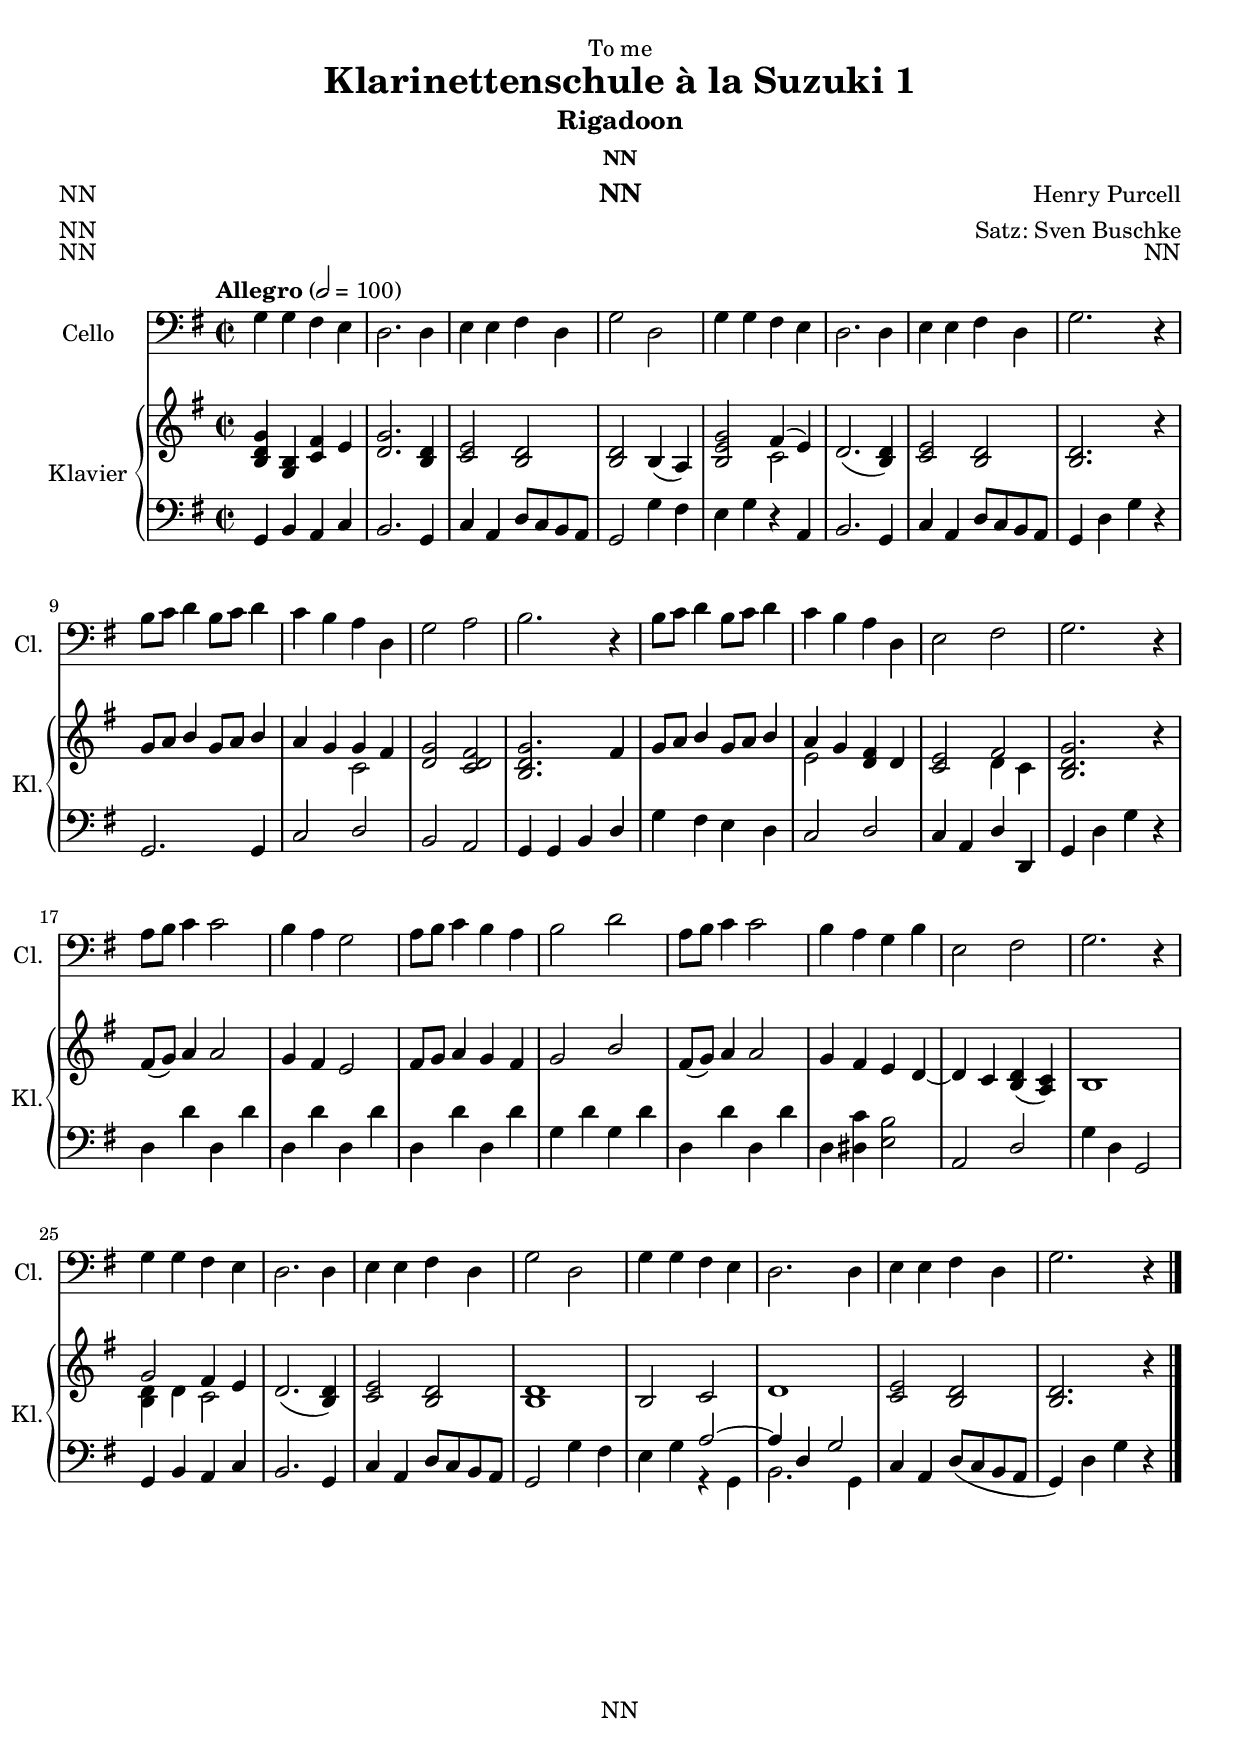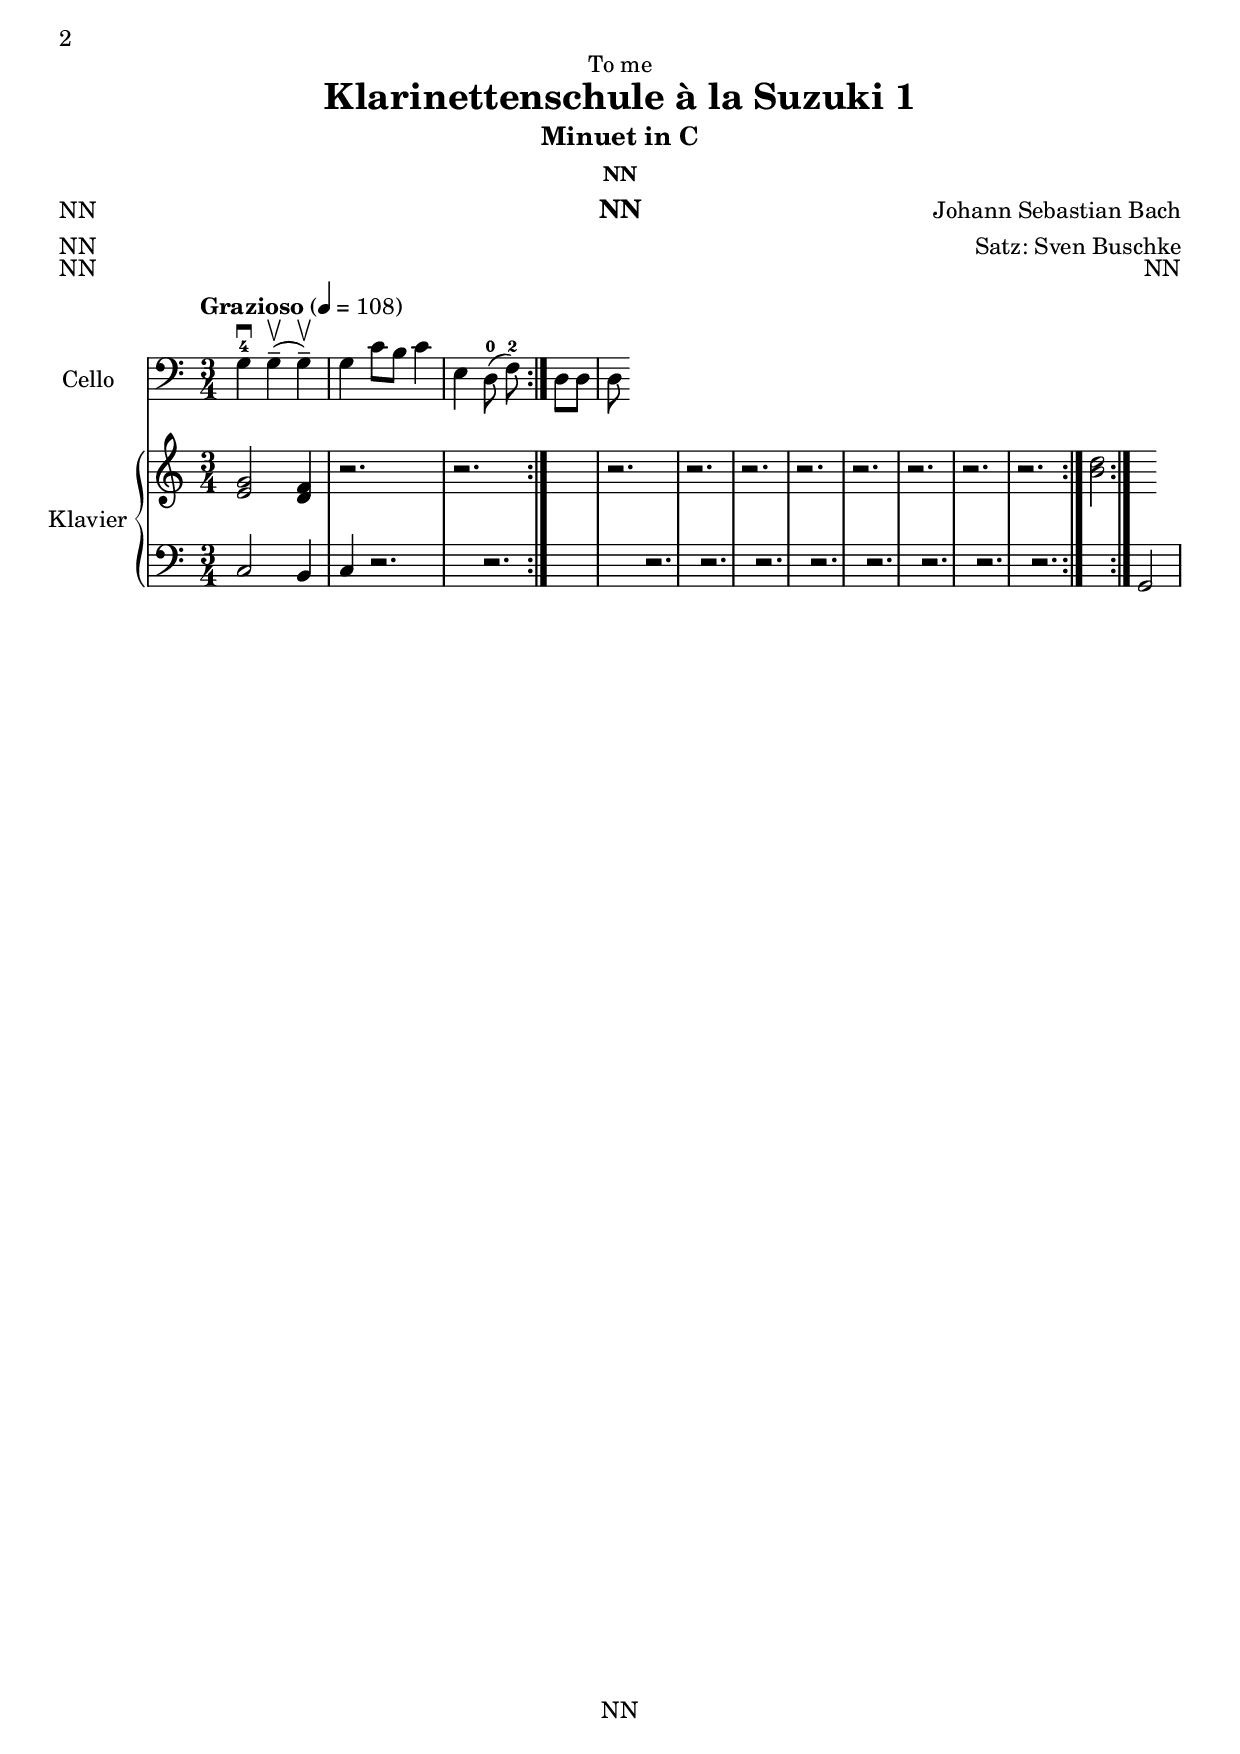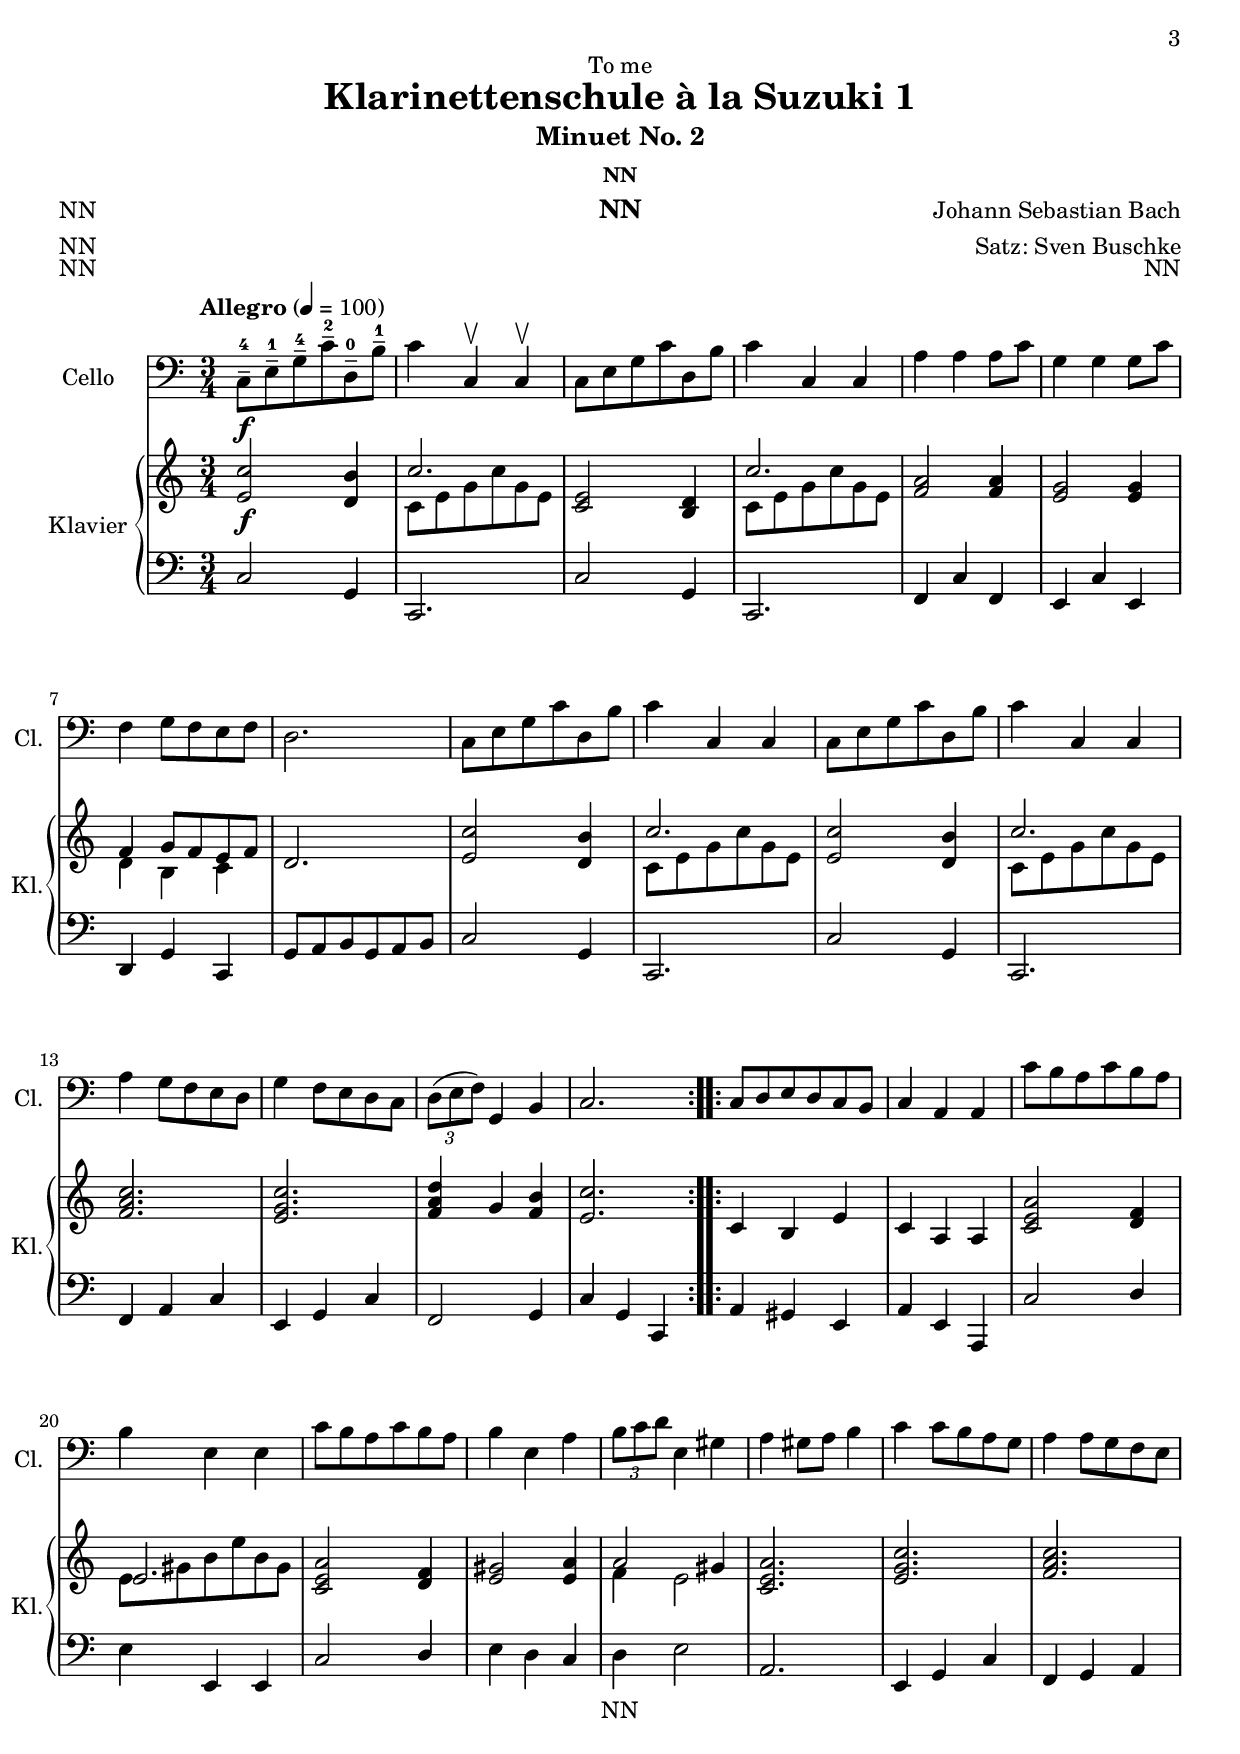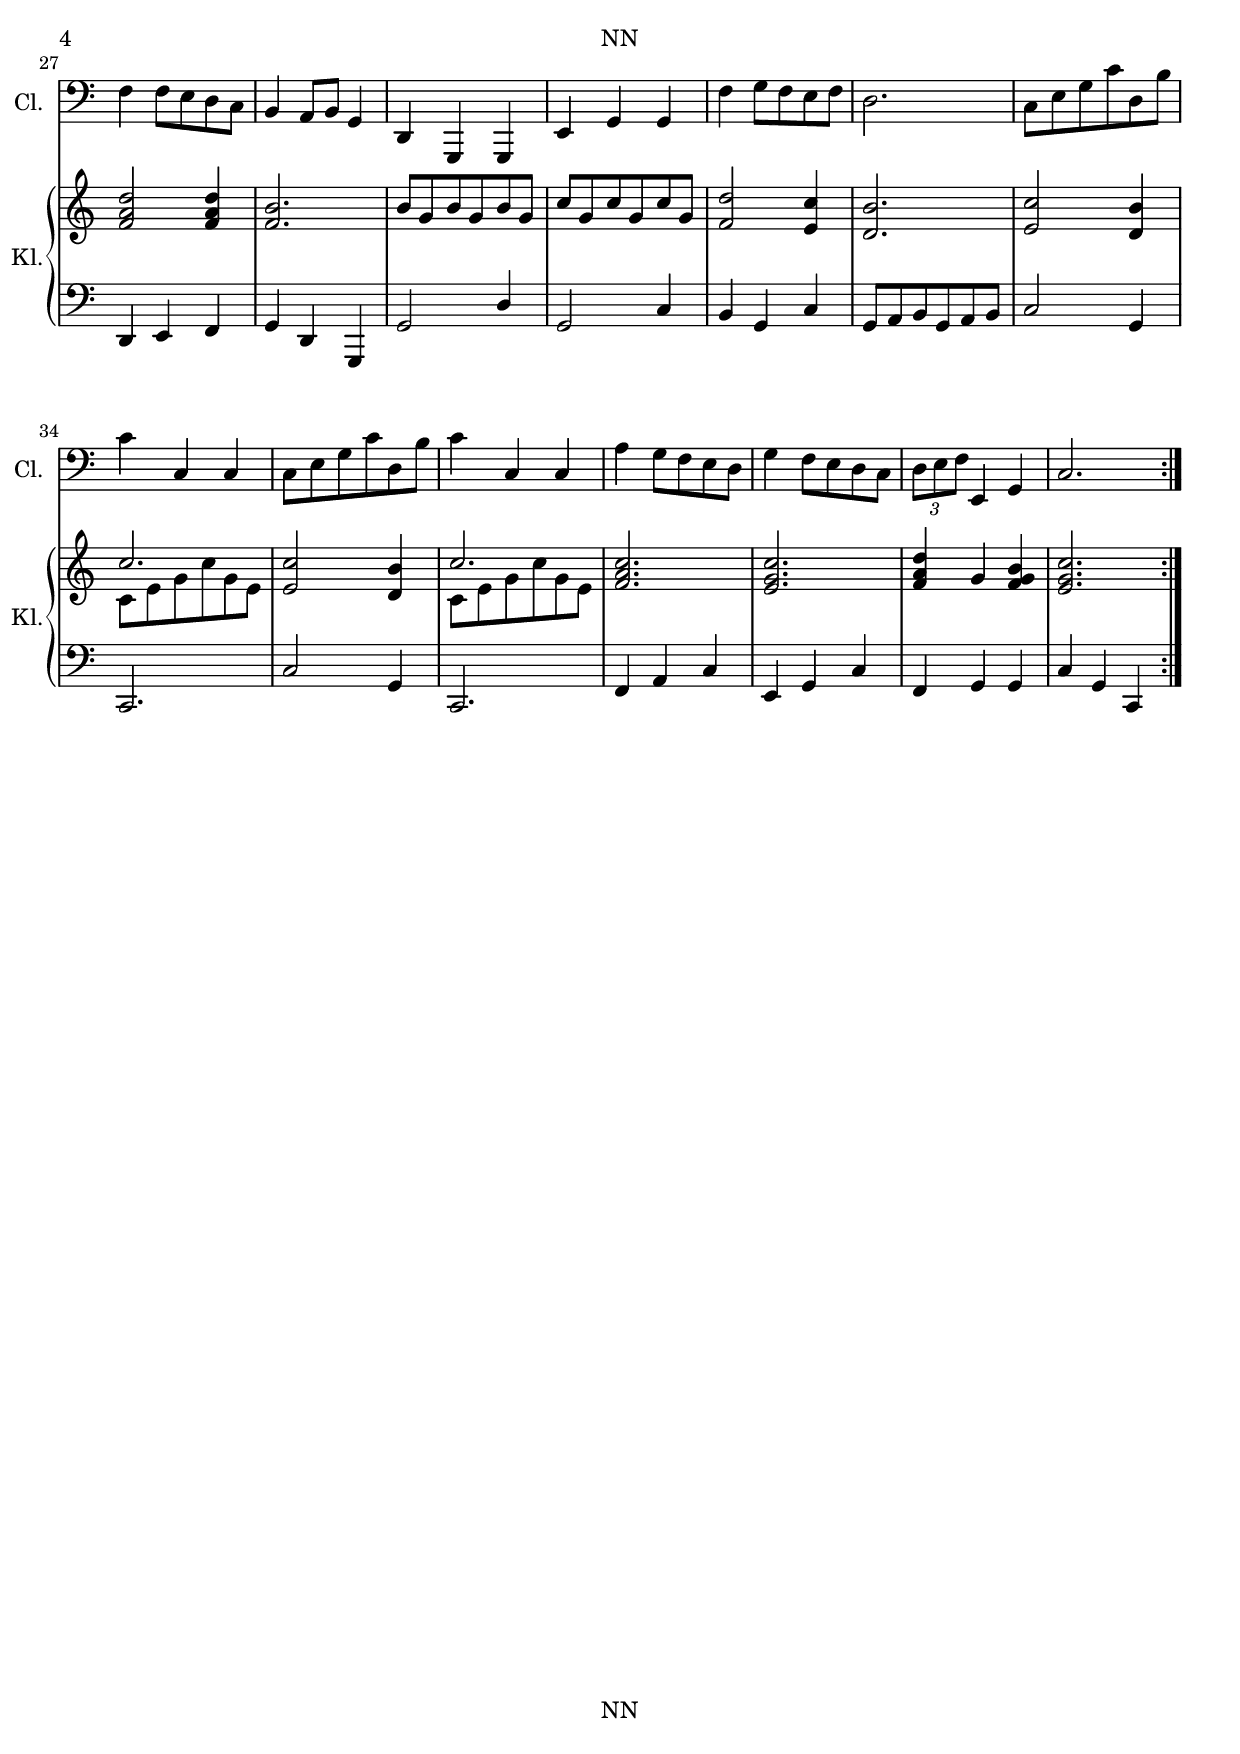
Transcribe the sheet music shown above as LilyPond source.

\version "2.22.2"
\include "articulate.ly"
\language "english"

\header {
  dedication = "To me"
  title = "Klarinettenschule à la Suzuki 1"
  subtitle = "Cello 1"
  subsubtitle = "NN"
  instrument = "NN"
  composer = "Suzuki"
  arranger = "Satz: Sven Buschke"
  poet = "NN"
  meter = "NN"
  piece = "NN"
  opus = "NN"
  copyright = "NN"
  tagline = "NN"
}

\paper {
  #(set-paper-size "a4")
}

\layout {
  \context {
    \Voice
    \consists "Melody_engraver"
    \override Stem #'neutral-direction = #'()
  }
}

globalA = {
  \key g \major
  \time 2/2
  \tempo "Allegro" 2=100
}

scoreACello = \relative c {
  \globalA
  % Music follows here.
  g'4 g fs e
  d2. d4
  e e fs d
  g2 d
  g4 g fs e 
  d2. d4
  e e fs d
  g2. r4
  b8 c d4 b8 c d4
  c b a d,
  g2 a
  b2. r4
  b8 c d4 b8 c d4
  c b a d,
  e2 fs
  g2. r4
  a8 b c4 c2
  b4 a g2
  a8 b c4 b a
  b2 d
  a8 b c4 c2
  b4 a g b
  e,2 fs
  g2. r4
  g g fs e 
  d2. d4
  e e fs d
  g2 d
  g4 g fs e
  d2. d4
  e e fs d
  g2. r4
  \bar "|."
}

scoreARight = \relative c'' {
  \globalA
  % Music follows here.
  <b, d g>4 <b g> <c fs> e
  <d g>2. <b d>4
  <c e>2 <b d>
  <b d> b4( a)
  <b e g>2 <<{fs'4( e)}\\{c2}>>
  d2.( <b d>4)
  <c e>2 <b d>2
  <b d>2. r4
  g'8 a b4 g8 a b4
  a g <<{g fs}\\{c2}>>
  <d g> <c d fs>
  <b d g>2. fs'4
  g8 a b4 g8 a b4
  <<{a4 g}\\{e2}>><d fs>4 d
  <c e>2 <<{fs2}\\{d4 c}>>
  <b d g>2. r4
  fs'8( g) a4 a2
  g4 fs e2
  fs8 g a4 g fs
  g2 b
  fs8( g) a4 a2
  g4 fs e d~
  d c <b d>( <a c>)
  b1
  <<{g'2 fs4 e}\\{<b d>4 d c2}>>
  d2.( <b d>4)
  <c e>2 <b d>
  <b d>1
  b2 c 
  d1
  <c e>2 <b d>
  <b d>2. r4
}

scoreALeft = \relative c' {
  \globalA
  % Music follows here.
  g,4 b a c
  b2. g4
  c a d8 c b a
  g2 g'4 fs
  e g r a,
  b2. g4
  c a d8 c b a
  g4 d' g r
  g,2. g4
  c2 d
  b a
  g4 g b d
  g fs e d
  c2 d 
  c4 a d d,
  g d' g r
  d d' d, d'
  d, d' d, d'
  d, d' d, d'
  g, d' g, d'
  d, d' d, d'
  d, <ds c'> <e b'>2
  a, d
  g4 d g,2
  g4 b a c
  b2. g4
  c a d8 c b a
  g2 g'4 fs
  e g <<{a2~ a4 d, g2}\\{r4 g, b2. g4}>>
  c a d8( c b a
  g4) d' g r
}

scoreACelloPart = \new Staff \with {
  instrumentName = "Cello"
  shortInstrumentName = "Cl."
  midiInstrument = "cello"
} { \clef bass \scoreACello }

scoreAPianoPart = \new PianoStaff \with {
  instrumentName = "Klavier"
  shortInstrumentName = "Kl."
} <<
  \new Staff = "right" \with {
    midiInstrument = "acoustic grand"
  } \scoreARight
  \new Staff = "left" \with {
    midiInstrument = "acoustic grand"
  } { \clef bass \scoreALeft }
>>

\bookpart {
\header {
  subtitle = "Rigadoon"
  subsubtitle = "NN"
  composer = "Henry Purcell"
  meter = "NN"
  piece = "NN"
  opus = "NN"
}
  \score {
    <<
      \scoreACelloPart
      \scoreAPianoPart
    >>
    \layout { }
    \midi { }
  }
}

globalB = {
  \key c \major
  \time 4/4
  \tempo "Allegro" 4=100
}

scoreBCello = \relative c {
  \globalB
  % Music follows here.
  
}

scoreBRight = \relative c'' {
  \globalB
  % Music follows here.
  
}

scoreBLeft = \relative c' {
  \globalB
  % Music follows here.
  
}

scoreBCelloPart = \new Staff \with {
  instrumentName = "Cello"
  shortInstrumentName = "Cl."
  midiInstrument = "cello"
} { \clef bass \scoreBCello }

scoreBPianoPart = \new PianoStaff \with {
  instrumentName = "Klavier"
  shortInstrumentName = "Kl."
} <<
  \new Staff = "right" \with {
    midiInstrument = "acoustic grand"
  } \scoreBRight
  \new Staff = "left" \with {
    midiInstrument = "acoustic grand"
  } { \clef bass \scoreBLeft }
>>

\bookpart {
\header {
  subtitle = "Minuet in C"
  subsubtitle = "NN"
  composer = "Johann Sebastian Bach"
  meter = "NN"
  piece = "NN"
  opus = "NN"
}
  \score {
    <<
      \scoreBCelloPart
      \scoreBPianoPart
    >>
    \layout { }
    \midi { }
  }
}

globalC = {
  \key c \major
  \time 3/4
  \tempo "Grazioso" 4=108
}

scoreCCelloA = \relative c {
  \globalC
  % Music follows here.
  g'4-4\downbow g--\upbow( g--\upbow)
  g c8 b c4
  e, d8-0( f-2)
}

scoreCCelloB = \relative c {
  % Music follows here.
  d d d
}

scoreCRightA = \relative c'' {
  \globalC
  % Music follows here.
  <e, g>2 <d f>4
  r2. r r r r r r r r r
}

scoreCRightB = \relative c'' {
  % Music follows here.
  <b d>2
  
}

scoreCLeftA = \relative c' {
  \globalC
  % Music follows here.
  c,2 b4
  c
  r2. r r r r r r r r r
}

scoreCLeftB = \relative c' {
  % Music follows here.
  g,2
}

scoreCCelloPart = \new Staff \with {
  instrumentName = "Cello"
  shortInstrumentName = "Cl."
  midiInstrument = "cello"
} { \clef bass {\repeat volta 2 {\scoreCCelloA} \scoreCCelloB} }

scoreCPianoPart = \new PianoStaff \with {
  instrumentName = "Klavier"
  shortInstrumentName = "Kl."
} <<
  \new Staff = "right" \with {
    midiInstrument = "acoustic grand"
} {\repeat volta 2 {\scoreCRightA} \scoreCRightB }
  \new Staff = "left" \with {
    midiInstrument = "acoustic grand"
  } { \clef bass {\repeat volta 2 {\scoreCLeftA} \scoreCLeftB} }
>>

scoreCCelloPartMidi = \new Staff \with {
  instrumentName = "Cello"
  shortInstrumentName = "Cl."
  midiInstrument = "cello"
} { \clef bass {\repeat unfold 2 {\scoreCCelloA} \scoreCCelloB} }

scoreCPianoPartMidi = \new PianoStaff \with {
  instrumentName = "Klavier"
  shortInstrumentName = "Kl."
} <<
  \new Staff = "right" \with {
    midiInstrument = "acoustic grand"
} {\repeat unfold 2 {\scoreCRightA} \scoreCRightB }
  \new Staff = "left" \with {
    midiInstrument = "acoustic grand"
  } { \clef bass {\repeat unfold 2 {\scoreCLeftA} \scoreCLeftB} }
>>

\bookpart {
\header {
  subtitle = "Minuet in C"
  subsubtitle = "NN"
  composer = "Johann Sebastian Bach"
  meter = "NN"
  piece = "NN"
  opus = "NN"
}
  \score {
    <<
      \scoreCCelloPart
      \scoreCPianoPart
    >>
    \layout { }
%    \midi { }
  }
  \score {
    \articulate <<
    <<
      \scoreCCelloPartMidi
      \scoreCPianoPartMidi
    >>
    >>
%    \layout { }
    \midi { }
  }
}

globalD = {
  \key c \major
  \time 3/4
  \tempo "Allegro" 4=100
}

scoreDCelloA = \relative c {
  \globalD
  % Music follows here.
  c8---4\f e---1 g---4 c---2 d,---0 b'---1
  c4 c,\upbow c\upbow
  c8 e g c d, b'
  c4 c, c
  a' a a8 c
  g4 g g8 c
  f,4 g8 f e f 
  d2.
  c8 e g c d, b'
  c4 c, c
  c8 e g c d, b'
  c4 c, c
  a' g8 f e d
  g4 f8 e d c
  \tuplet 3/2 {d8( e f)} g,4 b
  c2.
}

scoreDRightA = \relative c'' {
  \globalD
  % Music follows here.
  <e, c'>2\f <d b'>4
  <<{c'2.}\\{c,8 e g c g e}>>
  <e c>2 <d b>4
  <<{c'2.}\\{c,8 e g c g e}>>
  <f a>2<f a>4
  <e g>2<e g>4
  <<{f g8 f e f}\\{d4 b c}>>
  d2.
  <e c'>2<d b'>4
  <<{c'2.}\\{c,8 e g c g e}>>
  <e c'>2<d b'>4
  <<{c'2.}\\{c,8 e g c g e}>>
  <f a c>2.
  <e g c>
  <f a d>4 g <f b>
  <e c'>2.
}

scoreDLeftA = \relative c' {
  \globalD
  % Music follows here.
  c,2 g4
  c,2.
  c'2 g4
  c,2.
  f4 c' f,
  e c' e,
  d g c,
  g'8 a b g a b
  c2 g4
  c,2.
  c'2 g4
  c,2.
  f4 a c
  e, g c
  f,2 g4
  c g c,
}

scoreDCelloB = \relative c {
  % Music follows here.
  c8 d e d c b
  c4 a a 
  c'8 b a c b a
  b4 e, e
  c'8 b a c b a
  b4 e, a
  \tuplet 3/2 {b8 c d} e,4 gs
  a gs8 a b4
  c c8 b a g
  a4 a8 g f e
  f4 f8 e d c
  b4 a8 b g4
  d g, g
  e' g g
  f' g8 f e f
  d2.
  c8 e g c d, b'
  c4 c, c
  c8 e g c d, b'
  c4 c, c
  a' g8 f e d 
  g4 f8 e d c 
  \tuplet 3/2 {d8 e f} e,4 g
  c2.
}

scoreDRightB = \relative c'' {
  % Music follows here.
  c,4 b e
  c a a 
  <c e a>2 <d f>4
  <<{e2.}\\{e8 gs b e b gs}>>
  <c, e a>2<d f>4
  <e gs>2<e a>4
  <<{a2 gs4}\\{f4 e2}>>
  <c e a>2.
  <e g c>
  <f a c>
  <f a d>2<f a d>4
  <f b>2.
  b8 g b g b g
  c g c g c g 
  <f d'>2<e c'>4
  <d b'>2.
  <e c'>2<d b'>4
  <<{c'2.}\\{c,8 e g c g e}>>
  <e c'>2<d b'>4
  <<{c'2.}\\{c,8 e g c g e}>>
  <f a c>2.
  <e g c>
  <f a d>4 g <f g b>4
  <e g c>2.
}

scoreDLeftB = \relative c' {
  % Music follows here.
  a,4 gs e
  a e a,
  c'2 d4
  e e, e
  c'2 d4
  e d c
  d e2
  a,2.
  e4 g c
  f, g a
  d, e f
  g d g,
  g'2 d'4
  g,2 c4
  b g c
  g8 a b g a b
  c2 g4
  c,2.
  c'2 g4
  c,2.
  f4 a c
  e, g c
  f, g g
  c g c,
}

scoreDCelloPart = \new Staff \with {
  instrumentName = "Cello"
  shortInstrumentName = "Cl."
  midiInstrument = "cello"
} { \clef bass {\repeat volta 2 {\scoreDCelloA} \repeat volta 2 {\scoreDCelloB} } }

scoreDPianoPart = \new PianoStaff \with {
  instrumentName = "Klavier"
  shortInstrumentName = "Kl."
} <<
  \new Staff = "right" \with {
    midiInstrument = "acoustic grand"
  } {\repeat volta 2 {\scoreDRightA} \repeat volta 2 {\scoreDRightB} }
  \new Staff = "left" \with {
    midiInstrument = "acoustic grand"
  } { \clef bass {\repeat volta 2 {\scoreDLeftA} \repeat volta 2 {\scoreDLeftB}} }
>>

scoreDCelloPartMidi = \new Staff \with {
  instrumentName = "Cello"
  shortInstrumentName = "Cl."
  midiInstrument = "cello"
} { \clef bass {\repeat unfold 2 {\scoreDCelloA} \repeat unfold 2 {\scoreDCelloB} } }

scoreDPianoPartMidi = \new PianoStaff \with {
  instrumentName = "Klavier"
  shortInstrumentName = "Kl."
} <<
  \new Staff = "right" \with {
    midiInstrument = "acoustic grand"
  } {\repeat unfold 2 {\scoreDRightA} \repeat unfold 2 {\scoreDRightB} }
  \new Staff = "left" \with {
    midiInstrument = "acoustic grand"
  } { \clef bass {\repeat unfold 2 {\scoreDLeftA} \repeat unfold 2 {\scoreDLeftB}} }
>>

\bookpart {
\header {
  subtitle = "Minuet No. 2"
  subsubtitle = "NN"
  composer = "Johann Sebastian Bach"
  meter = "NN"
  piece = "NN"
  opus = "NN"
}
  \score {
    <<
      \scoreDCelloPart
      \scoreDPianoPart
    >>
    \layout { }
%    \midi { }
  }
  \score {
    \articulate
    <<
    <<
      \scoreDCelloPart
      \scoreDPianoPart
    >>
    >>
%    \layout { }
    \midi { }
  }
}
